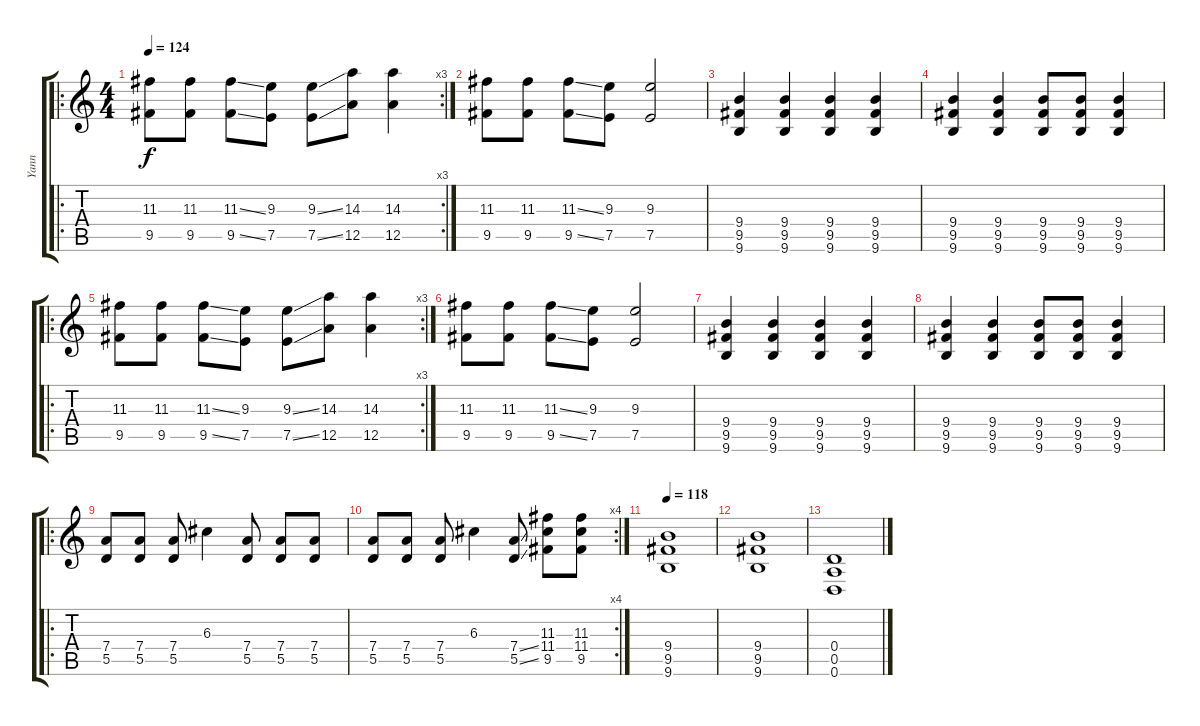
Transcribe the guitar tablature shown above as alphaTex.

\track ("Yann" "Yann") {instrument distortionguitar}
\staff {score tabs}
\tuning (E4 B3 G3 D3 A2 D2) {hide}
\ro
\rc 3
\ts (4 4)
\tempo 124
\clef g2
\ks c
(11.3 9.5).8{dy f} (11.3 9.5).8 (11.3{ss} 9.5{ss}).8 (9.3 7.5).8 (9.3{ss} 7.5{ss}).8 (14.3 12.5).8 (14.3 12.5).4 |
(11.3 9.5).8 (11.3 9.5).8 (11.3{ss} 9.5{ss}).8 (9.3 7.5).8 (9.3 7.5).2 |
(9.4 9.5 9.6).4 (9.4 9.5 9.6).4 (9.4 9.5 9.6).4 (9.4 9.5 9.6).4 |
(9.4 9.5 9.6).4 (9.4 9.5 9.6).4 (9.4 9.5 9.6).8 (9.4 9.5 9.6).8 (9.4 9.5 9.6).4 |
\ro
\rc 3
(11.3 9.5).8 (11.3 9.5).8 (11.3{ss} 9.5{ss}).8 (9.3 7.5).8 (9.3{ss} 7.5{ss}).8 (14.3 12.5).8 (14.3 12.5).4 |
(11.3 9.5).8 (11.3 9.5).8 (11.3{ss} 9.5{ss}).8 (9.3 7.5).8 (9.3 7.5).2 |
(9.4 9.5 9.6).4 (9.4 9.5 9.6).4 (9.4 9.5 9.6).4 (9.4 9.5 9.6).4 |
(9.4 9.5 9.6).4 (9.4 9.5 9.6).4 (9.4 9.5 9.6).8 (9.4 9.5 9.6).8 (9.4 9.5 9.6).4 |
\ro
(7.4 5.5).8 (7.4 5.5).8 (7.4 5.5).8 6.3.4 (7.4 5.5).8 (7.4 5.5).8 (7.4 5.5).8 |
\rc 4
(7.4 5.5).8 (7.4 5.5).8 (7.4 5.5).8 6.3.4 (7.4{ss} 5.5{ss}).8 (11.3 11.4 9.5).8 (11.3 11.4 9.5).8 |
\tempo 118
(9.4 9.5 9.6).1 |
(9.4 9.5 9.6).1 |
(0.4 0.5 0.6).1
